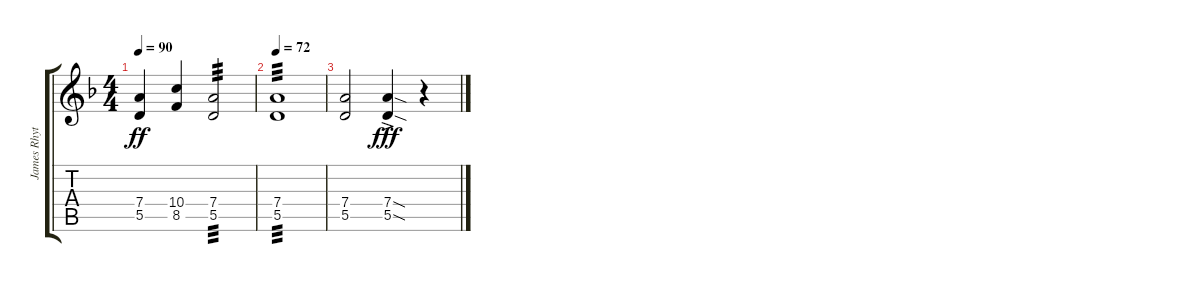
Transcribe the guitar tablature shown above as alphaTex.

\track ("James Rhythm w/dist" "James Rhyt") {instrument distortionguitar}
\staff {score tabs}
\tuning (E4 B3 G3 D3 A2 E2) {hide}
\ts (4 4)
\tempo 90
\clef g2
\ks f
(7.4 5.5).4{dy ff} (10.4 8.5).4 (7.4 5.5).2{tp 3} |
\tempo 72
(7.4 5.5).1{tp 3} |
(7.4 5.5).2 (7.4{sod ac} 5.5{sod ac}).4{dy fff} r.4
